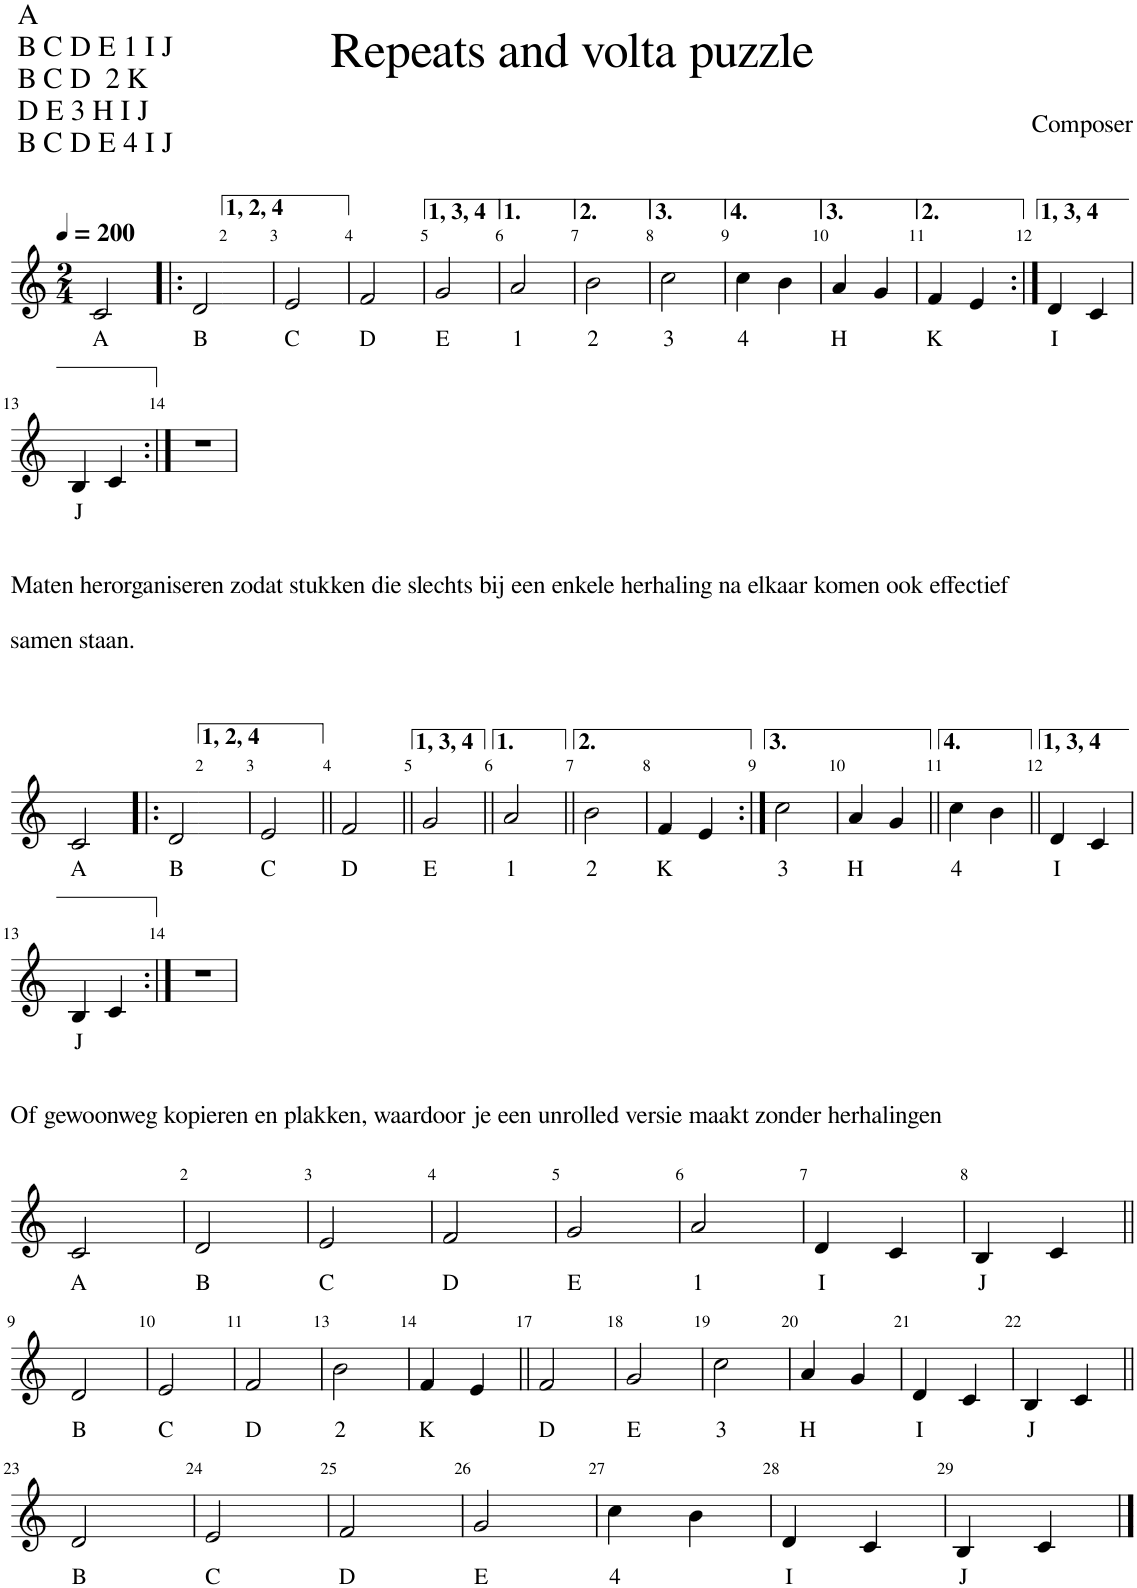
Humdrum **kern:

**kern	**text
*part1	*part1
*staff1	*staff1
*I"Piano	*
*I'Pno.	*
*clefG2	*
*k[]	*
*M2/4	*
*MM200	*
=1	=1
!	!LO:LY:b
2c/	A
=1X1!|:	=1X1!|:
64ryy	.
=2-	=2-
!	!LO:LY:b
2d/	B
=3	=3
!	!LO:LY:b
2e/	C
=4	=4
!	!LO:LY:b
2f/	D
=5	=5
!	!LO:LY:b
2g/	E
=6	=6
!	!LO:LY:b
2a/	1
=7	=7
!	!LO:LY:b
2b\	2
=8	=8
!	!LO:LY:b
2cc\	3
=9	=9
!	!LO:LY:b
4cc\	4
4b\	.
=10	=10
!	!LO:LY:b
4a/	H
4g/	.
=11	=11
!	!LO:LY:b
4f/	K
4e/	.
=12:|!	=12:|!
!	!LO:LY:b
4d/	I
4c/	.
!!LO:LB:g=z
=13	=13
!	!LO:LY:b
4B/	J
4c/	.
=14:|!	=14:|!
2r	.
!!LO:LB:g=z
=1	=1
!LO:TX:a:t=Maten herorganiseren zodat stukken die slechts bij een enkele herhaling na elkaar komen ook effectief	!
!LO:TX:a:t=samen staan.	!
!	!LO:LY:b
2c/	A
=1X1!|:	=1X1!|:
64ryy	.
=2-	=2-
!	!LO:LY:b
2d/	B
=3	=3
!	!LO:LY:b
2e/	C
=4||	=4||
!	!LO:LY:b
2f/	D
=5||	=5||
!	!LO:LY:b
2g/	E
=6||	=6||
!	!LO:LY:b
2a/	1
=7||	=7||
!	!LO:LY:b
2b\	2
=8	=8
!	!LO:LY:b
4f/	K
4e/	.
=9:|!	=9:|!
!	!LO:LY:b
2cc\	3
=10	=10
!	!LO:LY:b
4a/	H
4g/	.
=11||	=11||
!	!LO:LY:b
4cc\	4
4b\	.
=12||	=12||
!	!LO:LY:b
4d/	I
4c/	.
!!LO:LB:g=z
=13	=13
!	!LO:LY:b
4B/	J
4c/	.
=14:|!	=14:|!
2r	.
!!LO:LB:g=z
=1	=1
!LO:TX:a:t=Of gewoonweg kopieren en plakken, waardoor je een unrolled versie maakt zonder herhalingen	!
!	!LO:LY:b
2c/	A
=2	=2
!	!LO:LY:b
2d/	B
=3	=3
!	!LO:LY:b
2e/	C
=4	=4
!	!LO:LY:b
2f/	D
=5	=5
!	!LO:LY:b
2g/	E
=6	=6
!	!LO:LY:b
2a/	1
=7	=7
!	!LO:LY:b
4d/	I
4c/	.
=8	=8
!	!LO:LY:b
4B/	J
4c/	.
!!LO:LB:g=z
=9||	=9||
!	!LO:LY:b
2d/	B
=10	=10
!	!LO:LY:b
2e/	C
=11	=11
!	!LO:LY:b
2f/	D
=13	=13
!	!LO:LY:b
2b\	2
=14	=14
!	!LO:LY:b
4f/	K
4e/	.
=17||	=17||
!	!LO:LY:b
2f/	D
=18	=18
!	!LO:LY:b
2g/	E
=19	=19
!	!LO:LY:b
2cc\	3
=20	=20
!	!LO:LY:b
4a/	H
4g/	.
=21	=21
!	!LO:LY:b
4d/	I
4c/	.
=22	=22
!	!LO:LY:b
4B/	J
4c/	.
!!LO:LB:g=z
=23||	=23||
!	!LO:LY:b
2d/	B
=24	=24
!	!LO:LY:b
2e/	C
=25	=25
!	!LO:LY:b
2f/	D
=26	=26
!	!LO:LY:b
2g/	E
=27	=27
!	!LO:LY:b
4cc\	4
4b\	.
=28	=28
!	!LO:LY:b
4d/	I
4c/	.
=29	=29
!	!LO:LY:b
4B/	J
4c/	.
==	==
*-	*-
